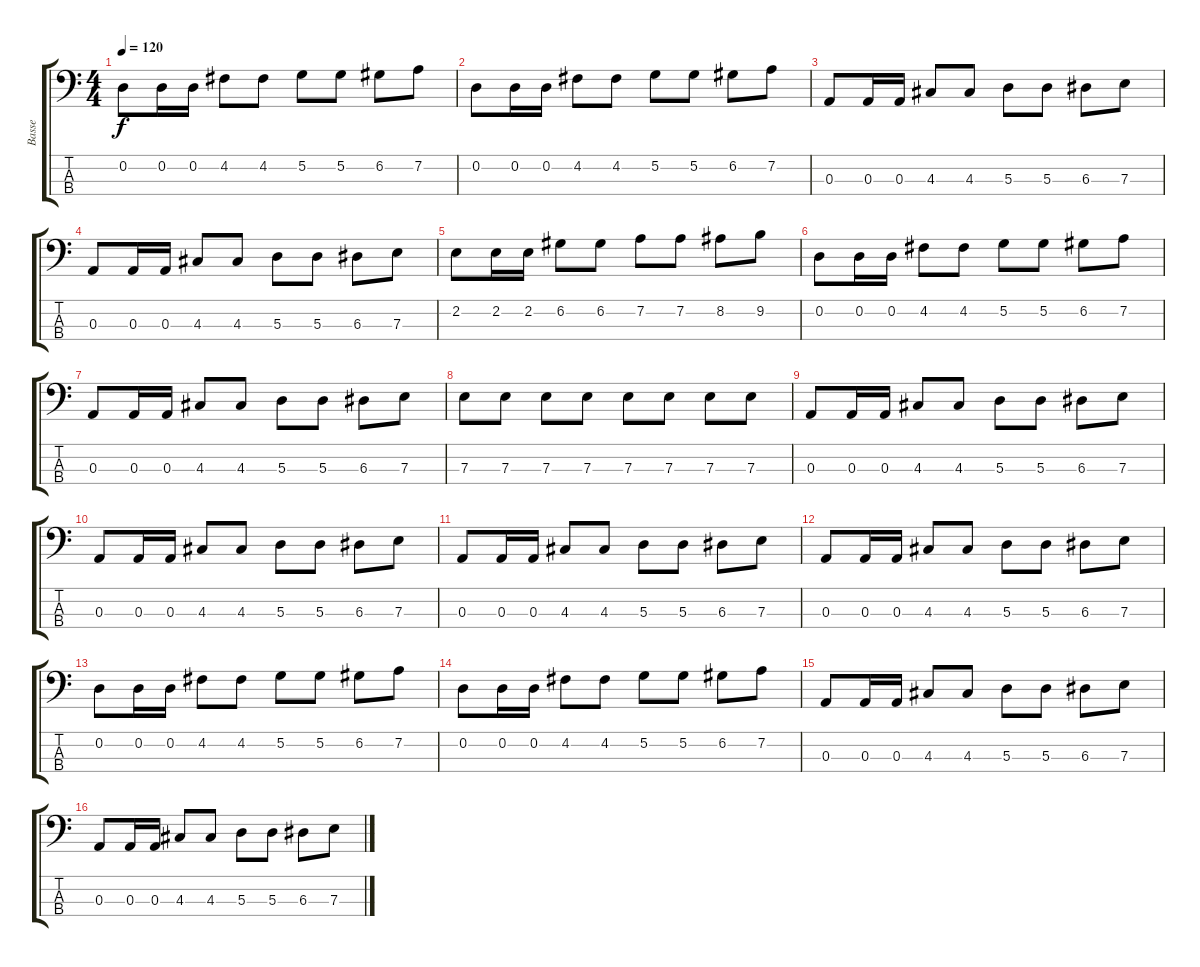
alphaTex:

\track ("Basse" "Basse") {instrument electricbassfinger}
\staff {score tabs}
\tuning (G2 D2 A1 E1) {hide}
\ts (4 4)
\tempo 120
\clef f4
\ks c
0.2.8{dy f} 0.2.16 0.2.16 4.2.8 4.2.8 5.2.8 5.2.8 6.2.8 7.2.8 |
0.2.8 0.2.16 0.2.16 4.2.8 4.2.8 5.2.8 5.2.8 6.2.8 7.2.8 |
0.3.8 0.3.16 0.3.16 4.3.8 4.3.8 5.3.8 5.3.8 6.3.8 7.3.8 |
0.3.8 0.3.16 0.3.16 4.3.8 4.3.8 5.3.8 5.3.8 6.3.8 7.3.8 |
2.2.8 2.2.16 2.2.16 6.2.8 6.2.8 7.2.8 7.2.8 8.2.8 9.2.8 |
0.2.8 0.2.16 0.2.16 4.2.8 4.2.8 5.2.8 5.2.8 6.2.8 7.2.8 |
0.3.8 0.3.16 0.3.16 4.3.8 4.3.8 5.3.8 5.3.8 6.3.8 7.3.8 |
7.3.8 7.3.8 7.3.8 7.3.8 7.3.8 7.3.8 7.3.8 7.3.8 |
0.3.8 0.3.16 0.3.16 4.3.8 4.3.8 5.3.8 5.3.8 6.3.8 7.3.8 |
0.3.8 0.3.16 0.3.16 4.3.8 4.3.8 5.3.8 5.3.8 6.3.8 7.3.8 |
0.3.8 0.3.16 0.3.16 4.3.8 4.3.8 5.3.8 5.3.8 6.3.8 7.3.8 |
0.3.8 0.3.16 0.3.16 4.3.8 4.3.8 5.3.8 5.3.8 6.3.8 7.3.8 |
0.2.8 0.2.16 0.2.16 4.2.8 4.2.8 5.2.8 5.2.8 6.2.8 7.2.8 |
0.2.8 0.2.16 0.2.16 4.2.8 4.2.8 5.2.8 5.2.8 6.2.8 7.2.8 |
0.3.8 0.3.16 0.3.16 4.3.8 4.3.8 5.3.8 5.3.8 6.3.8 7.3.8 |
0.3.8 0.3.16 0.3.16 4.3.8 4.3.8 5.3.8 5.3.8 6.3.8 7.3.8
